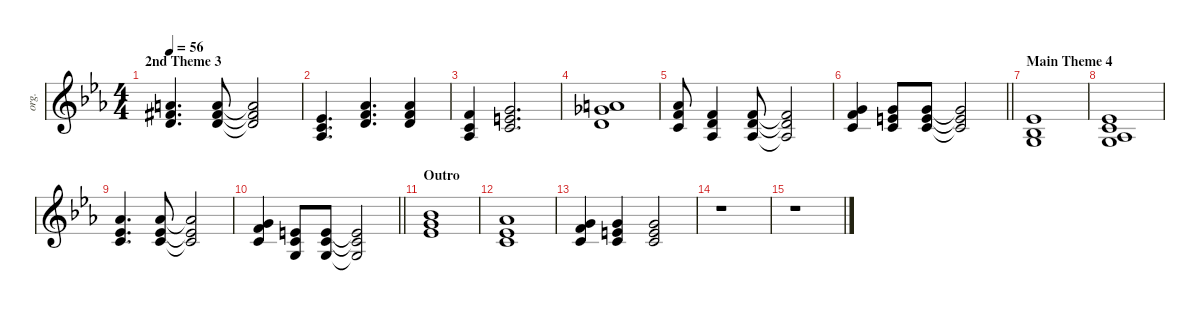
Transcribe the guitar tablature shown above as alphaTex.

\defaultSystemsLayout 4
\hideDynamics
\bracketExtendMode groupsimilarinstruments
\otherSystemsTrackNameOrientation horizontal
\track ("Keyboard 1-hid" "org.") {defaultSystemsLayout 4 instrument synthstrings1}
\staff {score}
\tuning (E4 B3 G3 D3 A2 E2)
\ts (4 4)
\section ("" "2nd Theme 3")
\tempo 56
\clef g2
\ks cminor
(5.1{acc forcenatural} 7.2{acc #} 7.3{acc forcenatural}).4{d dy f} (5.1{acc forcenatural} 7.2{acc #} 7.3{acc forcenatural}).8 (5.1{t acc forcenatural} 7.2{t acc #} 7.3{t acc forcenatural}).2 |
(4.2{acc b} 5.3{acc forcenatural} 6.4{acc b}).4{d} (4.1{acc b} 6.2{acc forcenatural} 7.3{acc forcenatural}).4{d} (4.1{acc b} 6.2{acc forcenatural} 7.3{acc forcenatural}).4 |
(6.2{acc forcenatural} 5.3{acc forcenatural} 6.4{acc b}).4 (3.1{acc forcenatural} 5.2{acc forcenatural} 5.3{acc forcenatural}).2{d} |
(5.1{acc forcenatural} 7.2{acc b} 7.3{acc forcenatural}).1 |
(4.1{acc b} 6.2{acc forcenatural} 5.3{acc forcenatural}).8 (6.2{acc forcenatural} 7.3{acc forcenatural} 6.4{acc b}).4 (6.2{acc forcenatural} 7.3{acc forcenatural} 6.4{acc b}).8 (6.2{t acc forcenatural} 7.3{t acc forcenatural} 6.4{t acc b}).2 |
\barLineRight lightlight
(8.2{acc forcenatural} 10.3{acc forcenatural} 10.4{acc forcenatural}).4 (8.2{acc forcenatural} 9.3{acc forcenatural} 10.4{acc forcenatural}).8 (8.2{acc forcenatural} 9.3{acc forcenatural} 10.4{acc forcenatural}).8 (8.2{t acc forcenatural} 9.3{t acc forcenatural} 10.4{t acc forcenatural}).2 |
\section ("" "Main Theme 4")
(8.3{acc b} 8.4{acc b} 10.5{acc forcenatural}).1 |
(0.3{acc forcenatural} 13.4{acc b} 15.5{acc forcenatural} 16.6{acc b}).1 |
(4.1{acc b} 4.2{acc b} 5.3{acc forcenatural}).4{d} (4.1{acc b} 4.2{acc b} 5.3{acc forcenatural}).8 (4.1{t acc b} 4.2{t acc b} 5.3{t acc forcenatural}).2 |
\barLineRight lightlight
(3.1{acc forcenatural} 6.2{acc forcenatural} 5.3{acc forcenatural}).4 (5.2{acc forcenatural} 5.3{acc forcenatural} 5.4{acc forcenatural}).8 (5.2{acc forcenatural} 5.3{acc forcenatural} 5.4{acc forcenatural}).8 (5.2{t acc forcenatural} 5.3{t acc forcenatural} 5.4{t acc forcenatural}).2 |
\section ("" "Outro")
(6.1{acc b} 8.2{acc forcenatural} 8.3{acc b}).1 |
(4.1{acc b} 4.2{acc b} 5.3{acc forcenatural}).1 |
(3.1{acc forcenatural} 6.2{acc forcenatural} 5.3{acc forcenatural}).4 (3.1{acc forcenatural} 5.2{acc forcenatural} 5.3{acc forcenatural}).4 (3.1{acc forcenatural} 5.2{acc forcenatural} 5.3{acc forcenatural}).2 |
r.1 |
r.1
